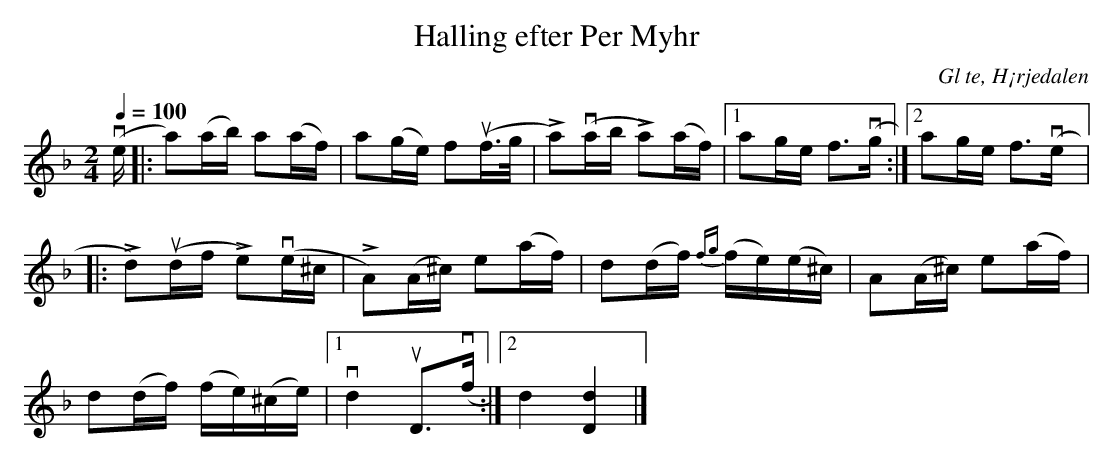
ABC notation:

X:1
T:Halling efter Per Myhr
O:Gl te, H¡rjedalen
M:2/4
L:1/16
Q:1/4=100
K:Dm
(ve|:a2)(ab) a2(af)|a2(ge) f2(uf>g|La2)(vab La2)(af)|[1a2ge f3(vg:|[2a2ge f3(ve|:!
Ld2)(udf Le2)(ve^c|LA2)(A^c) e2(af)|d2(df) {fg}(fe)(e^c)|A2(A^c) e2(af)|!
d2(df) (fe)(^ce)|[1vd4 uD3(vf:|[2d4 [D4d4]|]!
